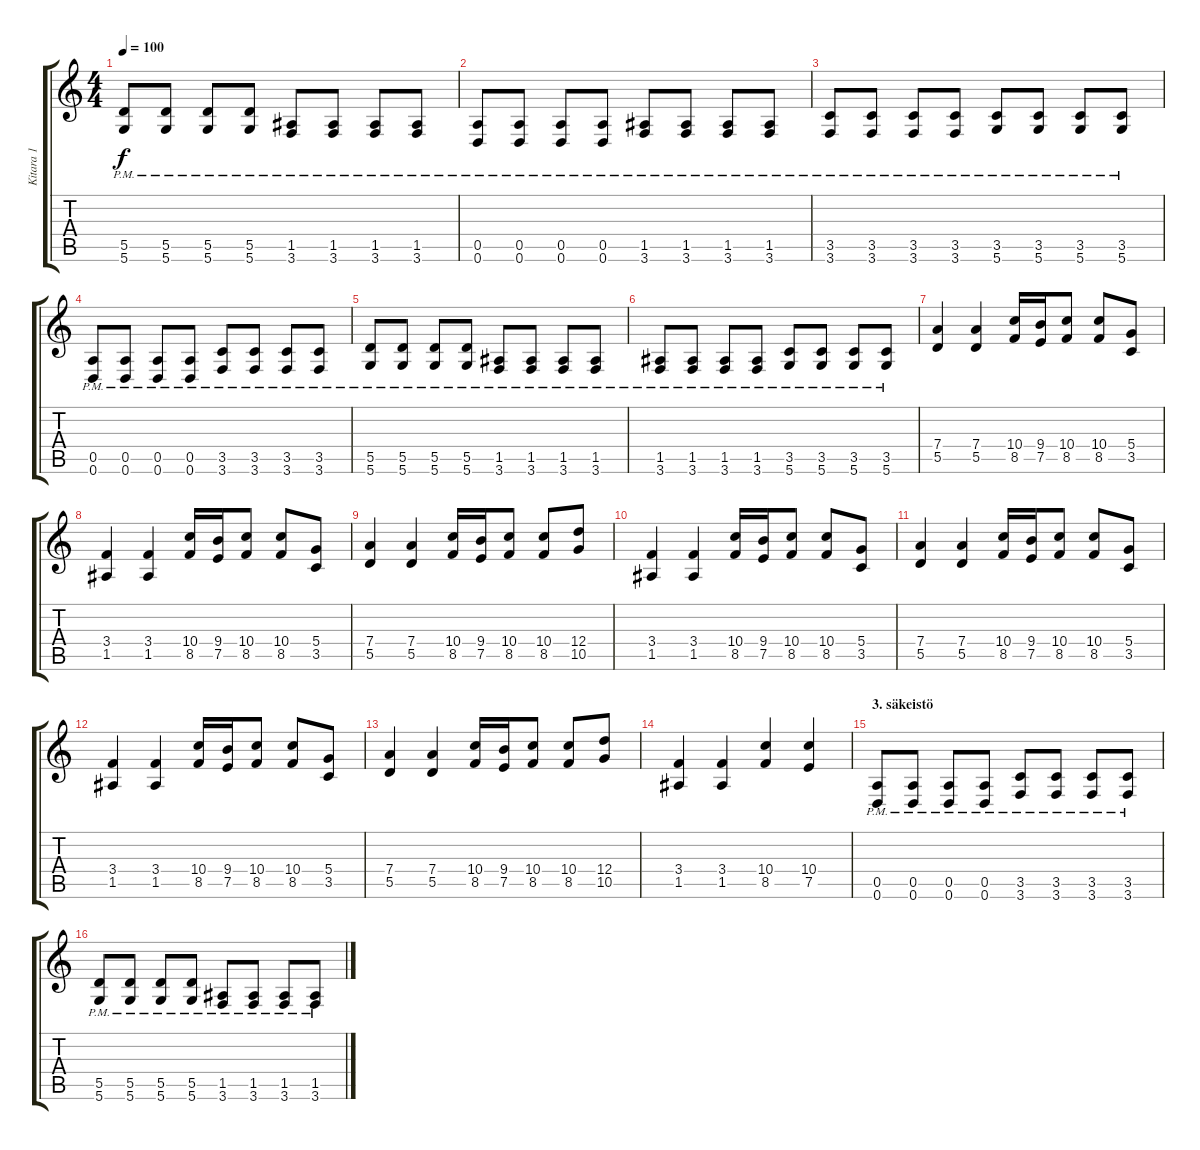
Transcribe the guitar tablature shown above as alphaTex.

\track ("Kitara 1" "Kitara 1") {instrument distortionguitar}
\staff {score tabs}
\tuning (E4 B3 G3 D3 A2 D2) {hide}
\ts (4 4)
\tempo 100
\clef g2
\ks c
(5.5{pm} 5.6{pm}).8{dy f} (5.5{pm} 5.6{pm}).8 (5.5{pm} 5.6{pm}).8 (5.5{pm} 5.6{pm}).8 (1.5{pm} 3.6{pm}).8 (1.5{pm} 3.6{pm}).8 (1.5{pm} 3.6{pm}).8 (1.5{pm} 3.6{pm}).8 |
(0.5{pm} 0.6{pm}).8 (0.5{pm} 0.6{pm}).8 (0.5{pm} 0.6{pm}).8 (0.5{pm} 0.6{pm}).8 (1.5{pm} 3.6{pm}).8 (1.5{pm} 3.6{pm}).8 (1.5{pm} 3.6{pm}).8 (1.5{pm} 3.6{pm}).8 |
(3.5{pm} 3.6{pm}).8 (3.5{pm} 3.6{pm}).8 (3.5{pm} 3.6{pm}).8 (3.5{pm} 3.6{pm}).8 (3.5{pm} 5.6{pm}).8 (3.5{pm} 5.6{pm}).8 (3.5{pm} 5.6{pm}).8 (3.5{pm} 5.6{pm}).8 |
(0.5{pm} 0.6{pm}).8 (0.5{pm} 0.6{pm}).8 (0.5{pm} 0.6{pm}).8 (0.5{pm} 0.6{pm}).8 (3.5{pm} 3.6{pm}).8 (3.5{pm} 3.6{pm}).8 (3.5{pm} 3.6{pm}).8 (3.5{pm} 3.6{pm}).8 |
(5.5{pm} 5.6{pm}).8 (5.5{pm} 5.6{pm}).8 (5.5{pm} 5.6{pm}).8 (5.5{pm} 5.6{pm}).8 (1.5{pm} 3.6{pm}).8 (1.5{pm} 3.6{pm}).8 (1.5{pm} 3.6{pm}).8 (1.5{pm} 3.6{pm}).8 |
(1.5{pm} 3.6{pm}).8 (1.5{pm} 3.6{pm}).8 (1.5{pm} 3.6{pm}).8 (1.5{pm} 3.6{pm}).8 (3.5{pm} 5.6{pm}).8 (3.5{pm} 5.6{pm}).8 (3.5{pm} 5.6{pm}).8 (3.5{pm} 5.6{pm}).8 |
(7.4 5.5).4 (7.4 5.5).4 (10.4 8.5).16 (9.4 7.5).16 (10.4 8.5).8 (10.4 8.5).8 (5.4 3.5).8 |
(3.4 1.5).4 (3.4 1.5).4 (10.4 8.5).16 (9.4 7.5).16 (10.4 8.5).8 (10.4 8.5).8 (5.4 3.5).8 |
(7.4 5.5).4 (7.4 5.5).4 (10.4 8.5).16 (9.4 7.5).16 (10.4 8.5).8 (10.4 8.5).8 (12.4 10.5).8 |
(3.4 1.5).4 (3.4 1.5).4 (10.4 8.5).16 (9.4 7.5).16 (10.4 8.5).8 (10.4 8.5).8 (5.4 3.5).8 |
(7.4 5.5).4 (7.4 5.5).4 (10.4 8.5).16 (9.4 7.5).16 (10.4 8.5).8 (10.4 8.5).8 (5.4 3.5).8 |
(3.4 1.5).4 (3.4 1.5).4 (10.4 8.5).16 (9.4 7.5).16 (10.4 8.5).8 (10.4 8.5).8 (5.4 3.5).8 |
(7.4 5.5).4 (7.4 5.5).4 (10.4 8.5).16 (9.4 7.5).16 (10.4 8.5).8 (10.4 8.5).8 (12.4 10.5).8 |
(3.4 1.5).4 (3.4 1.5).4 (10.4 8.5).4 (10.4 7.5).4 |
\section ("" "3. säkeistö")
(0.5{pm} 0.6{pm}).8 (0.5{pm} 0.6{pm}).8 (0.5{pm} 0.6{pm}).8 (0.5{pm} 0.6{pm}).8 (3.5{pm} 3.6{pm}).8 (3.5{pm} 3.6{pm}).8 (3.5{pm} 3.6{pm}).8 (3.5{pm} 3.6{pm}).8 |
(5.5{pm} 5.6{pm}).8 (5.5{pm} 5.6{pm}).8 (5.5{pm} 5.6{pm}).8 (5.5{pm} 5.6{pm}).8 (1.5{pm} 3.6{pm}).8 (1.5{pm} 3.6{pm}).8 (1.5{pm} 3.6{pm}).8 (1.5{pm} 3.6{pm}).8
